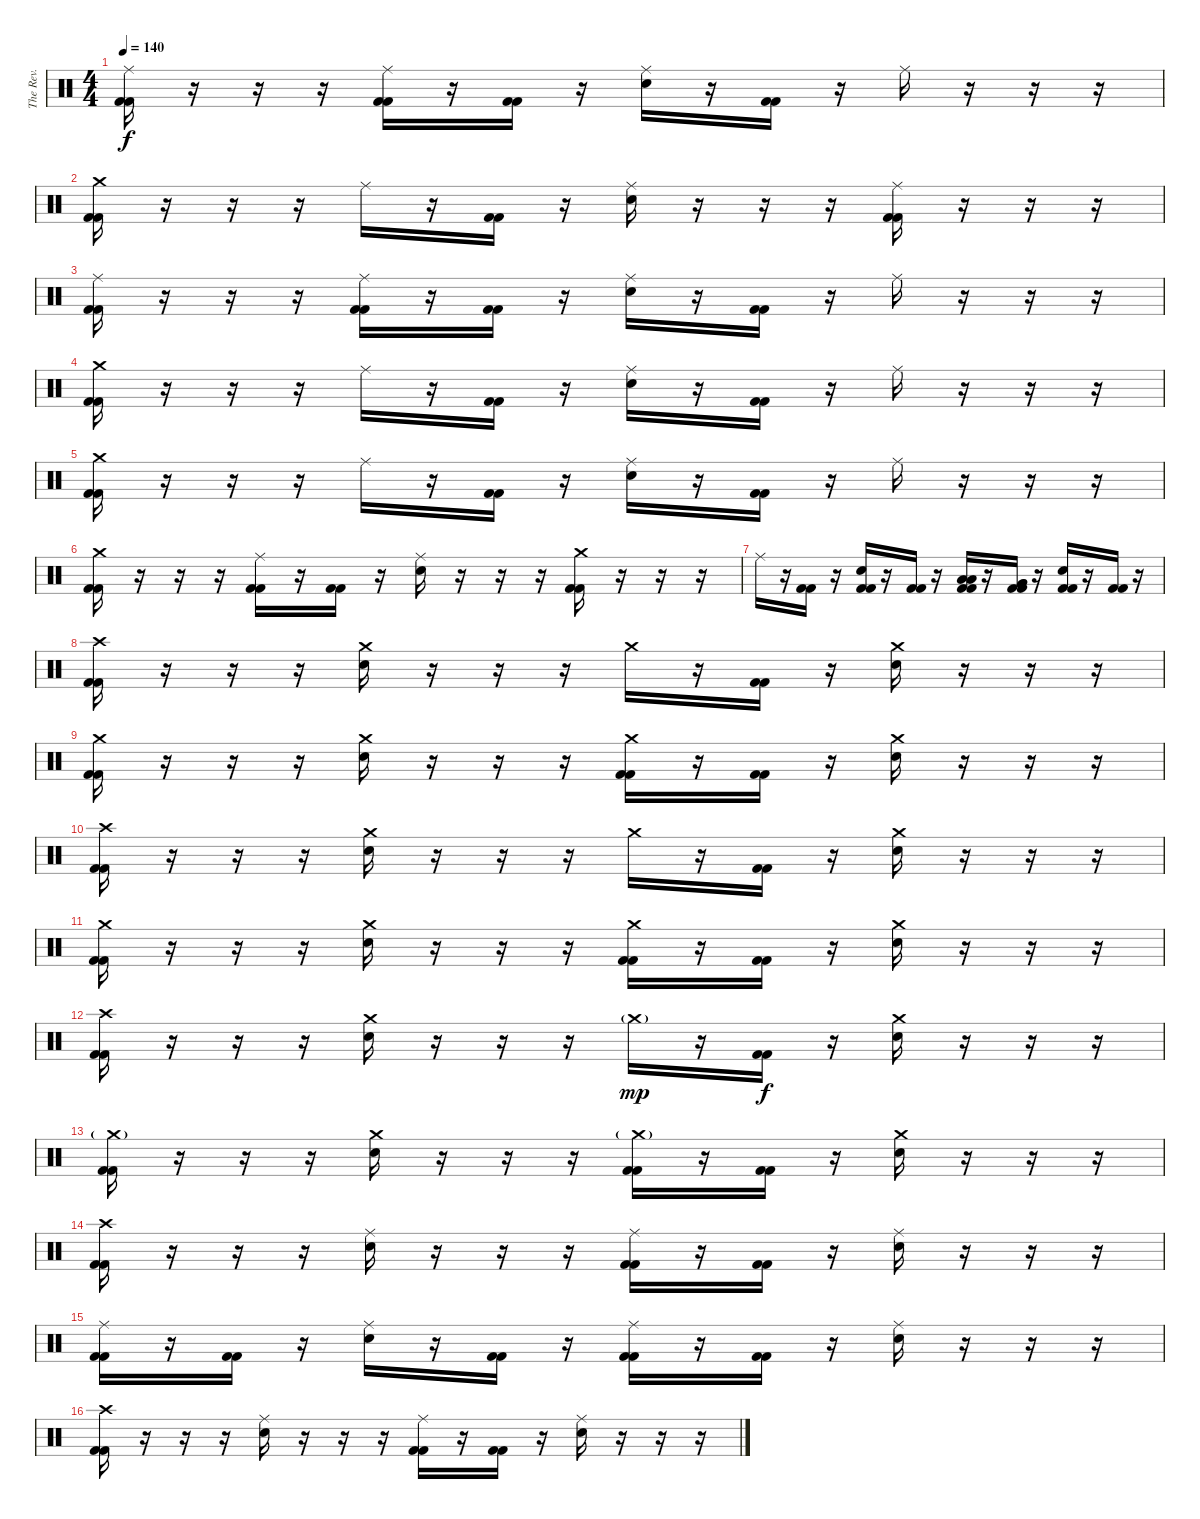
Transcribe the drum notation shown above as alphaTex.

\track ("The Rev." "The Rev.") {instrument percussion}
\staff {score}
\articulation defaults
\ts (4 4)
\tempo 140
\clef neutral
\ks c
("Ride (middle)" "Kick (hit) 2" "Kick (hit) 2").16{dy f} r.16 r.16 r.16 ("Ride (middle)" "Kick (hit) 2" "Kick (hit) 2").16 r.16 ("Kick (hit) 2" "Kick (hit) 2").16 r.16 ("Ride (middle)" "Electric Snare (hit)").16 r.16 ("Kick (hit) 2" "Kick (hit) 2").16 r.16 "Ride (middle)".16 r.16 r.16 r.16 |
("Crash medium (hit)" "Kick (hit) 2" "Kick (hit) 2").16 r.16 r.16 r.16 "Ride (middle)".16 r.16 ("Kick (hit) 2" "Kick (hit) 2").16 r.16 ("Ride (middle)" "Electric Snare (hit)").16 r.16 r.16 r.16 ("Ride (middle)" "Kick (hit) 2" "Kick (hit) 2").16 r.16 r.16 r.16 |
("Ride (middle)" "Kick (hit) 2" "Kick (hit) 2").16 r.16 r.16 r.16 ("Ride (middle)" "Kick (hit) 2" "Kick (hit) 2").16 r.16 ("Kick (hit) 2" "Kick (hit) 2").16 r.16 ("Ride (middle)" "Electric Snare (hit)").16 r.16 ("Kick (hit) 2" "Kick (hit) 2").16 r.16 "Ride (middle)".16 r.16 r.16 r.16 |
("Crash medium (hit)" "Kick (hit) 2" "Kick (hit) 2").16 r.16 r.16 r.16 "Ride (middle)".16 r.16 ("Kick (hit) 2" "Kick (hit) 2").16 r.16 ("Ride (middle)" "Electric Snare (hit)").16 r.16 ("Kick (hit) 2" "Kick (hit) 2").16 r.16 "Ride (middle)".16 r.16 r.16 r.16 |
("Crash medium (hit)" "Kick (hit) 2" "Kick (hit) 2").16 r.16 r.16 r.16 "Ride (middle)".16 r.16 ("Kick (hit) 2" "Kick (hit) 2").16 r.16 ("Ride (middle)" "Electric Snare (hit)").16 r.16 ("Kick (hit) 2" "Kick (hit) 2").16 r.16 "Ride (middle)".16 r.16 r.16 r.16 |
("Crash medium (hit)" "Kick (hit) 2" "Kick (hit) 2").16 r.16 r.16 r.16 ("Ride (middle)" "Kick (hit) 2" "Kick (hit) 2").16 r.16 ("Kick (hit) 2" "Kick (hit) 2").16 r.16 ("Ride (middle)" "Electric Snare (hit)").16 r.16 r.16 r.16 ("Crash medium (hit)" "Kick (hit) 2" "Kick (hit) 2").16 r.16 r.16 r.16 |
"Ride (middle)".16 r.16 ("Kick (hit) 2" "Kick (hit) 2").16 r.16 ("Electric Snare (hit)" "Kick (hit) 2" "Kick (hit) 2").16 r.16 ("Kick (hit) 2" "Kick (hit) 2").16 r.16 ("Low Tom (hit)" "Low Tom (hit)" "Kick (hit) 2" "Kick (hit) 2").16 r.16 ("Very Low Tom (hit)" "Very Low Tom (hit)" "Kick (hit) 2" "Kick (hit) 2").16 r.16 ("Electric Snare (hit)" "Kick (hit) 2" "Kick (hit) 2").16 r.16 ("Kick (hit) 2" "Kick (hit) 2").16 r.16 |
("Crash high (hit)" "Kick (hit) 2" "Kick (hit) 2").16 r.16 r.16 r.16 ("Crash medium (hit)" "Electric Snare (hit)").16 r.16 r.16 r.16 "Crash medium (hit)".16 r.16 ("Kick (hit) 2" "Kick (hit) 2").16 r.16 ("Crash medium (hit)" "Electric Snare (hit)").16 r.16 r.16 r.16 |
("Crash medium (hit)" "Kick (hit) 2" "Kick (hit) 2").16 r.16 r.16 r.16 ("Crash medium (hit)" "Electric Snare (hit)").16 r.16 r.16 r.16 ("Crash medium (hit)" "Kick (hit) 2" "Kick (hit) 2").16 r.16 ("Kick (hit) 2" "Kick (hit) 2").16 r.16 ("Crash medium (hit)" "Electric Snare (hit)").16 r.16 r.16 r.16 |
("Crash high (hit)" "Kick (hit) 2" "Kick (hit) 2").16 r.16 r.16 r.16 ("Crash medium (hit)" "Electric Snare (hit)").16 r.16 r.16 r.16 "Crash medium (hit)".16 r.16 ("Kick (hit) 2" "Kick (hit) 2").16 r.16 ("Crash medium (hit)" "Electric Snare (hit)").16 r.16 r.16 r.16 |
("Crash medium (hit)" "Kick (hit) 2" "Kick (hit) 2").16 r.16 r.16 r.16 ("Crash medium (hit)" "Electric Snare (hit)").16 r.16 r.16 r.16 ("Crash medium (hit)" "Kick (hit) 2" "Kick (hit) 2").16 r.16 ("Kick (hit) 2" "Kick (hit) 2").16 r.16 ("Crash medium (hit)" "Electric Snare (hit)").16 r.16 r.16 r.16 |
("Crash high (hit)" "Kick (hit) 2" "Kick (hit) 2").16 r.16 r.16 r.16 ("Crash medium (hit)" "Electric Snare (hit)").16 r.16 r.16 r.16 "Crash medium (hit)"{g}.16{dy mp} r.16 ("Kick (hit) 2" "Kick (hit) 2").16{dy f} r.16 ("Crash medium (hit)" "Electric Snare (hit)").16 r.16 r.16 r.16 |
("Crash medium (hit)"{g} "Kick (hit) 2" "Kick (hit) 2").16 r.16 r.16 r.16 ("Crash medium (hit)" "Electric Snare (hit)").16 r.16 r.16 r.16 ("Crash medium (hit)"{g} "Kick (hit) 2" "Kick (hit) 2").16 r.16 ("Kick (hit) 2" "Kick (hit) 2").16 r.16 ("Crash medium (hit)" "Electric Snare (hit)").16 r.16 r.16 r.16 |
("Crash high (hit)" "Kick (hit) 2" "Kick (hit) 2").16 r.16 r.16 r.16 ("Ride (middle)" "Electric Snare (hit)").16 r.16 r.16 r.16 ("Ride (middle)" "Kick (hit) 2" "Kick (hit) 2").16 r.16 ("Kick (hit) 2" "Kick (hit) 2").16 r.16 ("Ride (middle)" "Electric Snare (hit)").16 r.16 r.16 r.16 |
("Ride (middle)" "Kick (hit) 2" "Kick (hit) 2").16 r.16 ("Kick (hit) 2" "Kick (hit) 2").16 r.16 ("Ride (middle)" "Electric Snare (hit)").16 r.16 ("Kick (hit) 2" "Kick (hit) 2").16 r.16 ("Ride (middle)" "Kick (hit) 2" "Kick (hit) 2").16 r.16 ("Kick (hit) 2" "Kick (hit) 2").16 r.16 ("Ride (middle)" "Electric Snare (hit)").16 r.16 r.16 r.16 |
("Crash high (hit)" "Kick (hit) 2" "Kick (hit) 2").16 r.16 r.16 r.16 ("Ride (middle)" "Electric Snare (hit)").16 r.16 r.16 r.16 ("Ride (middle)" "Kick (hit) 2" "Kick (hit) 2").16 r.16 ("Kick (hit) 2" "Kick (hit) 2").16 r.16 ("Ride (middle)" "Electric Snare (hit)").16 r.16 r.16 r.16
